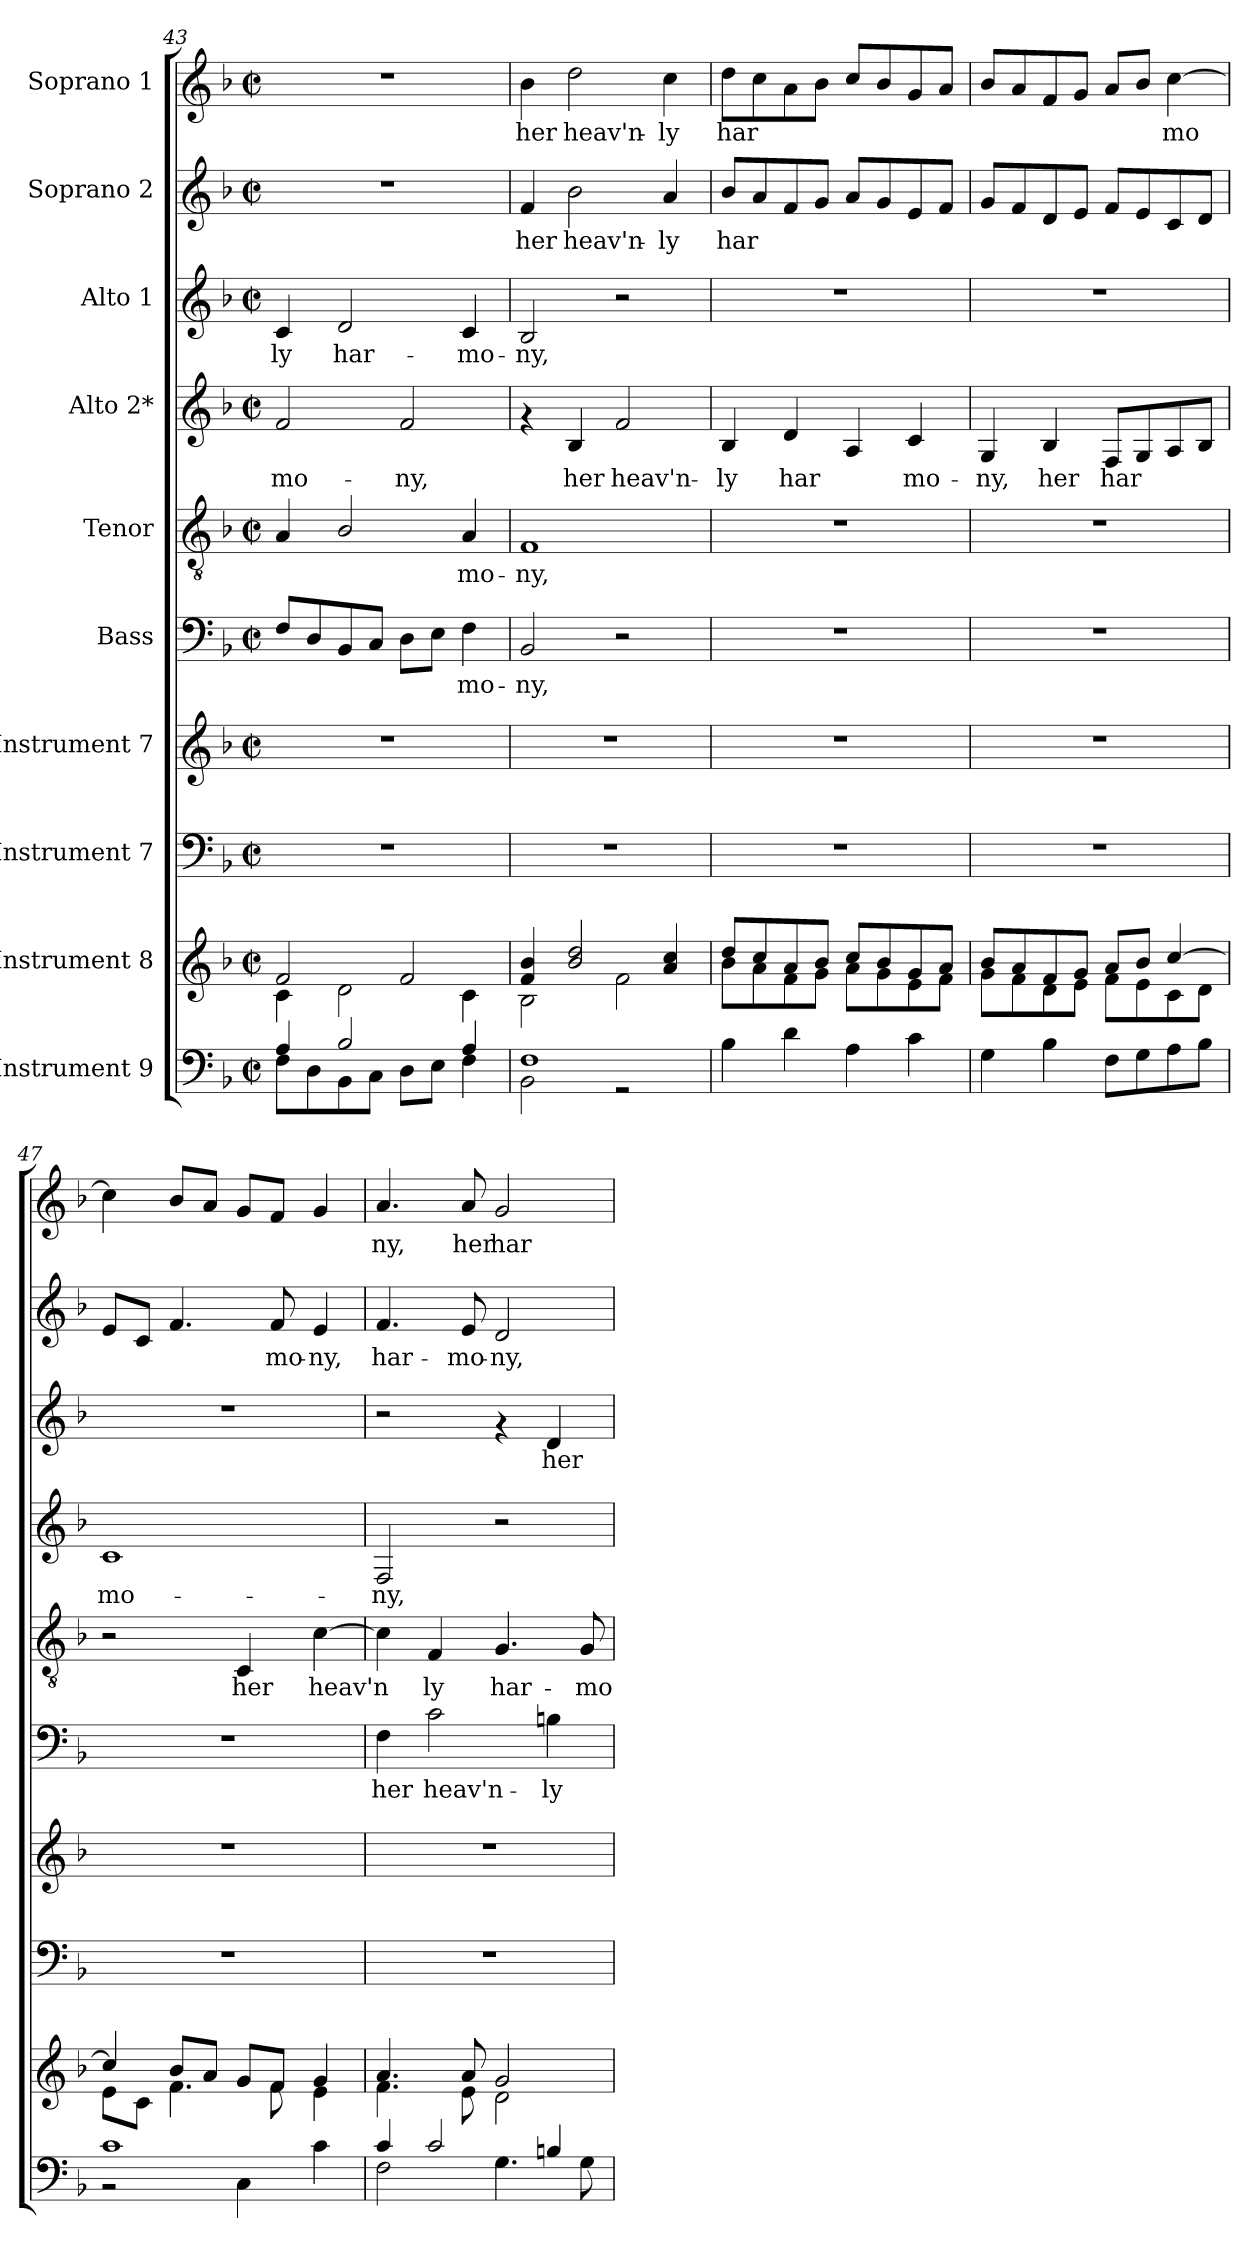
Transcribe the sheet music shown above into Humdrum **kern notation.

**kern	**kern	**kern	**kern	**kern	**text	**kern	**text	**kern	**text	**kern	**text	**kern	**text	**kern	**text
*part10	*part9	*part8	*part7	*part6	*part6	*part5	*part5	*part4	*part4	*part3	*part3	*part2	*part2	*part1	*part1
*staff10	*staff9	*staff8	*staff7	*staff6	*staff6	*staff5	*staff5	*staff4	*staff4	*staff3	*staff3	*staff2	*staff2	*staff1	*staff1
*I"Instrument 9	*I"Instrument 8	*I"Instrument 7	*I"Instrument 7	*I"Bass	*	*I"Tenor	*	*I"Alto 2*	*	*I"Alto 1	*	*I"Soprano 2	*	*I"Soprano 1	*
!!LO:PB:g=z
*clefF4	*clefG2	*clefF4	*clefG2	*clefF4	*	*clefGv2	*	*clefG2	*	*clefG2	*	*clefG2	*	*clefG2	*
*k[b-]	*k[b-]	*k[b-]	*k[b-]	*k[b-]	*	*k[b-]	*	*k[b-]	*	*k[b-]	*	*k[b-]	*	*k[b-]	*
*F:	*F:	*F:	*F:	*F:	*	*F:	*	*F:	*	*F:	*	*F:	*	*F:	*
*M2/2	*M2/2	*M2/2	*M2/2	*M2/2	*	*M2/2	*	*M2/2	*	*M2/2	*	*M2/2	*	*M2/2	*
*met(c|)	*met(c|)	*met(c|)	*met(c|)	*met(c|)	*	*met(c|)	*	*met(c|)	*	*met(c|)	*	*met(c|)	*	*met(c|)	*
=43	=43	=43	=43	=43	=43	=43	=43	=43	=43	=43	=43	=43	=43	=43	=43
*^	*^	*	*	*	*	*	*	*	*	*	*	*	*	*	*
!	!	!	!	!	!	!	!LO:LY:b:cj	!	!LO:LY:b:cj	!	!LO:LY:b:cj	!	!LO:LY:b:cj	!	!	!	!
4A/	8F\L	2f/	4c\	1r	1r	8F/L	--	4A/	--	2f/	-mo-	4c/	-ly	1r	.	1r	.
!	!	!	!	!	!	!	!LO:LY:b:cj	!	!	!	!	!	!	!	!	!	!
.	8D\	.	.	.	.	8D/	--	.	.	.	.	.	.	.	.	.	.
!	!	!	!	!	!	!	!LO:LY:b:cj	!	!LO:LY:b:cj	!	!	!	!LO:LY:b:cj	!	!	!	!
2B-/	8BB-\	.	2d\	.	.	8BB-/	--	2B-/	--	.	.	2d/	har-	.	.	.	.
!	!	!	!	!	!	!	!LO:LY:b:cj	!	!	!	!	!	!	!	!	!	!
.	8C\J	.	.	.	.	8C/J	--	.	.	.	.	.	.	.	.	.	.
!	!	!	!	!	!	!	!LO:LY:b:cj	!	!	!	!LO:LY:b:cj	!	!	!	!	!	!
.	8D\L	2f/	.	.	.	8D\L	--	.	.	2f/	-ny,	.	.	.	.	.	.
!	!	!	!	!	!	!	!LO:LY:b:cj	!	!	!	!	!	!	!	!	!	!
.	8E\J	.	.	.	.	8E\J	--	.	.	.	.	.	.	.	.	.	.
!	!	!	!	!	!	!	!LO:LY:b:cj	!	!LO:LY:b:cj	!	!	!	!LO:LY:b:cj	!	!	!	!
4A/	4F\	.	4c\	.	.	4F\	-mo-	4A/	-mo-	.	.	4c/	-mo-	.	.	.	.
=44	=44	=44	=44	=44	=44	=44	=44	=44	=44	=44	=44	=44	=44	=44	=44	=44	=44
!	!	!	!	!	!	!	!LO:LY:b:cj	!	!LO:LY:b:cj	!	!	!	!LO:LY:b:cj	!	!LO:LY:b:cj	!	!LO:LY:b:cj
1F	2BB-\	4b-/ 4f/	2B-\	1r	1r	2BB-/	-ny,	1F	-ny,	4rf	.	2B-/	-ny,	4f/	her	4b-\	her
!	!	!	!	!	!	!	!	!	!	!	!LO:LY:b:cj	!	!	!	!LO:LY:b:cj	!	!LO:LY:b:cj
.	.	2dd/ 2b-/	.	.	.	.	.	.	.	4B-/	her	.	.	2b-\	heav'n-	2dd\	heav'n-
!	!	!	!	!	!	!	!	!	!	!	!LO:LY:b:cj	!	!	!	!	!	!
.	2r	.	2f\	.	.	2r	.	.	.	2f/	heav'n-	2r	.	.	.	.	.
!	!	!	!	!	!	!	!	!	!	!	!	!	!	!	!LO:LY:b:cj	!	!LO:LY:b:cj
.	.	4cc/ 4a/	.	.	.	.	.	.	.	.	.	.	.	4a/	-ly	4cc\	-ly
*v	*v	*	*	*	*	*	*	*	*	*	*	*	*	*	*	*	*
=45	=45	=45	=45	=45	=45	=45	=45	=45	=45	=45	=45	=45	=45	=45	=45	=45
!	!	!	!	!	!	!	!	!	!	!LO:LY:b:cj	!	!	!	!LO:LY:b:cj	!	!LO:LY:b:cj
4B-\	8dd/L	8b-\L	1r	1r	1r	.	1r	.	4B-/	-ly	1r	.	8b-/L	har-	8dd\L	har-
!	!	!	!	!	!	!	!	!	!	!	!	!	!	!LO:LY:b:cj	!	!LO:LY:b:cj
.	8cc/	8a\	.	.	.	.	.	.	.	.	.	.	8a/	--	8cc\	--
!	!	!	!	!	!	!	!	!	!	!LO:LY:b:cj	!	!	!	!LO:LY:b:cj	!	!LO:LY:b:cj
4d\	8a/	8f\	.	.	.	.	.	.	4d/	har-	.	.	8f/	--	8a\	--
!	!	!	!	!	!	!	!	!	!	!	!	!	!	!LO:LY:b:cj	!	!LO:LY:b:cj
.	8b-/J	8g\J	.	.	.	.	.	.	.	.	.	.	8g/J	--	8b-\J	--
!	!	!	!	!	!	!	!	!	!	!LO:LY:b:cj	!	!	!	!LO:LY:b:cj	!	!LO:LY:b:cj
4A\	8cc/L	8a\L	.	.	.	.	.	.	4A/	--	.	.	8a/L	--	8cc/L	--
!	!	!	!	!	!	!	!	!	!	!	!	!	!	!LO:LY:b:cj	!	!LO:LY:b:cj
.	8b-/	8g\	.	.	.	.	.	.	.	.	.	.	8g/	--	8b-/	--
!	!	!	!	!	!	!	!	!	!	!LO:LY:b:cj	!	!	!	!LO:LY:b:cj	!	!LO:LY:b:cj
4c\	8g/	8e\	.	.	.	.	.	.	4c/	-mo-	.	.	8e/	--	8g/	--
!	!	!	!	!	!	!	!	!	!	!	!	!	!	!LO:LY:b:cj	!	!LO:LY:b:cj
.	8a/J	8f\J	.	.	.	.	.	.	.	.	.	.	8f/J	--	8a/J	--
=46	=46	=46	=46	=46	=46	=46	=46	=46	=46	=46	=46	=46	=46	=46	=46	=46
!	!	!	!	!	!	!	!	!	!	!LO:LY:b:cj	!	!	!	!LO:LY:b:cj	!	!LO:LY:b:cj
4G\	8b-/L	8g\L	1r	1r	1r	.	1r	.	4G/	-ny,	1r	.	8g/L	--	8b-/L	--
!	!	!	!	!	!	!	!	!	!	!	!	!	!	!LO:LY:b:cj	!	!LO:LY:b:cj
.	8a/	8f\	.	.	.	.	.	.	.	.	.	.	8f/	--	8a/	--
!	!	!	!	!	!	!	!	!	!	!LO:LY:b:cj	!	!	!	!LO:LY:b:cj	!	!LO:LY:b:cj
4B-\	8f/	8d\	.	.	.	.	.	.	4B-/	her	.	.	8d/	--	8f/	--
!	!	!	!	!	!	!	!	!	!	!	!	!	!	!LO:LY:b:cj	!	!LO:LY:b:cj
.	8g/J	8e\J	.	.	.	.	.	.	.	.	.	.	8e/J	--	8g/J	--
!	!	!	!	!	!	!	!	!	!	!LO:LY:b:cj	!	!	!	!LO:LY:b:cj	!	!LO:LY:b:cj
8F\L	8a/L	8f\L	.	.	.	.	.	.	8F/L	har-	.	.	8f/L	--	8a/L	--
!	!	!	!	!	!	!	!	!	!	!LO:LY:b:cj	!	!	!	!LO:LY:b:cj	!	!LO:LY:b:cj
8G\	8b-/J	8e\	.	.	.	.	.	.	8G/	--	.	.	8e/	--	8b-/J	--
!	!	!	!	!	!	!	!	!	!	!LO:LY:b:cj	!	!	!	!LO:LY:b:cj	!	!LO:LY:b:cj
8A\	[>4cc/	8c\	.	.	.	.	.	.	8A/	--	.	.	8c/	--	[>4cc\	-mo-
!	!	!	!	!	!	!	!	!	!	!LO:LY:b:cj	!	!	!	!LO:LY:b:cj	!	!
8B-\J	.	8d\J	.	.	.	.	.	.	8B-/J	--	.	.	8d/J	--	.	.
=47	=47	=47	=47	=47	=47	=47	=47	=47	=47	=47	=47	=47	=47	=47	=47	=47
*^	*	*	*	*	*	*	*	*	*	*	*	*	*	*	*	*
!	!	!	!	!	!	!	!	!	!	!	!LO:LY:b:cj	!	!	!	!LO:LY:b:cj	!	!LO:LY:b:cj
1c	2r	4cc/]	8e\L	1r	1r	1r	.	2r	.	1c	-mo-	1r	.	8e/L	--	4cc\]	--
!	!	!	!	!	!	!	!	!	!	!	!	!	!	!	!LO:LY:b:cj	!	!
.	.	.	8c\J	.	.	.	.	.	.	.	.	.	.	8c/J	--	.	.
!	!	!	!	!	!	!	!	!	!	!	!	!	!	!	!LO:LY:b:cj	!	!LO:LY:b:cj
.	.	8b-/L	4.f\	.	.	.	.	.	.	.	.	.	.	4.f/	--	8b-/L	--
!	!	!	!	!	!	!	!	!	!	!	!	!	!	!	!	!	!LO:LY:b:cj
.	.	8a/J	.	.	.	.	.	.	.	.	.	.	.	.	.	8a/J	--
!	!	!	!	!	!	!	!	!	!LO:LY:b:cj	!	!	!	!	!	!	!	!LO:LY:b:cj
.	4C\	8g/L	.	.	.	.	.	4C/	her	.	.	.	.	.	.	8g/L	--
!	!	!	!	!	!	!	!	!	!	!	!	!	!	!	!LO:LY:b:cj	!	!LO:LY:b:cj
.	.	8f/J	8f\	.	.	.	.	.	.	.	.	.	.	8f/	-mo-	8f/J	--
!	!	!	!	!	!	!	!	!	!LO:LY:b:cj	!	!	!	!	!	!LO:LY:b:cj	!	!LO:LY:b:cj
.	4c\	4g/	4e\	.	.	.	.	[<4c\	heav'n	.	.	.	.	4e/	-ny,	4g/	--
!!LO:PB:g=z
=48	=48	=48	=48	=48	=48	=48	=48	=48	=48	=48	=48	=48	=48	=48	=48	=48	=48
!	!	!	!	!	!	!	!LO:LY:b:cj	!	!LO:LY:b:cj	!	!LO:LY:b:cj	!	!	!	!LO:LY:b:cj	!	!LO:LY:b:cj
4c/	2F\	4.a/	4.f\	1r	1r	4F\	her	4c\]	.	2F/	-ny,	2r	.	4.f/	har-	4.a/	-ny,
!	!	!	!	!	!	!	!LO:LY:b:cj	!	!LO:LY:b:cj	!	!	!	!	!	!	!	!
2c/	.	.	.	.	.	2c\	heav'n-	4F/	ly	.	.	.	.	.	.	.	.
!	!	!	!	!	!	!	!	!	!	!	!	!	!	!	!LO:LY:b:cj	!	!LO:LY:b:cj
.	.	8a/	8e\	.	.	.	.	.	.	.	.	.	.	8e/	-mo-	8a/	her
!	!	!	!	!	!	!	!	!	!LO:LY:b:cj	!	!	!	!	!	!LO:LY:b:cj	!	!LO:LY:b:cj
.	4.G\	2g/	2d\	.	.	.	.	4.G/	har-	2r	.	4rf	.	2d/	-ny,	2g/	har-
!	!	!	!	!	!	!	!LO:LY:b:cj	!	!	!	!	!	!LO:LY:b:cj	!	!	!	!
4Bn/	.	.	.	.	.	4Bn\	-ly	.	.	.	.	4d/	her	.	.	.	.
!	!	!	!	!	!	!	!	!	!LO:LY:b:cj	!	!	!	!	!	!	!	!
.	8G\	.	.	.	.	.	.	8G/	-mo-	.	.	.	.	.	.	.	.
*v	*v	*	*	*	*	*	*	*	*	*	*	*	*	*	*	*	*
*	*v	*v	*	*	*	*	*	*	*	*	*	*	*	*	*	*
=	=	=	=	=	=	=	=	=	=	=	=	=	=	=	=
*-	*-	*-	*-	*-	*-	*-	*-	*-	*-	*-	*-	*-	*-	*-	*-
